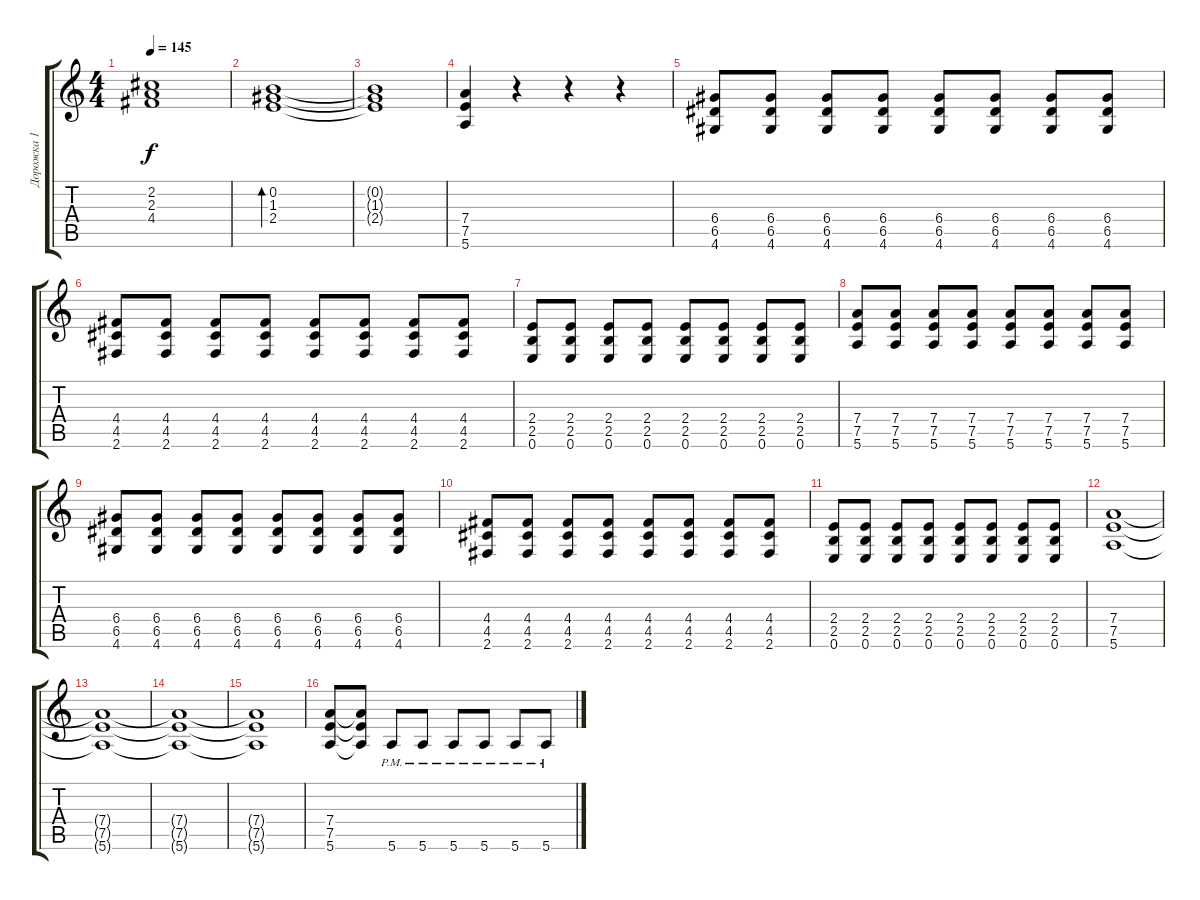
\track ("Дорожка 1" "Дорожка 1") {instrument overdrivenguitar}
\staff {score tabs}
\tuning (E4 B3 G3 D3 A2 E2) {hide}
\ts (4 4)
\tempo 145
\clef g2
\ks c
(2.2{t} 2.3{t} 4.4{t}).1{dy f} |
(0.2 1.3 2.4).1{bd 240} |
(0.2{t} 1.3{t} 2.4{t}).1 |
(7.4 7.5 5.6).4{balance 8 instrument overdrivenguitar} r.4 r.4 r.4 |
(6.4 6.5 4.6).8 (6.4 6.5 4.6).8 (6.4 6.5 4.6).8 (6.4 6.5 4.6).8 (6.4 6.5 4.6).8 (6.4 6.5 4.6).8 (6.4 6.5 4.6).8 (6.4 6.5 4.6).8 |
(4.4 4.5 2.6).8 (4.4 4.5 2.6).8 (4.4 4.5 2.6).8 (4.4 4.5 2.6).8 (4.4 4.5 2.6).8 (4.4 4.5 2.6).8 (4.4 4.5 2.6).8 (4.4 4.5 2.6).8 |
(2.4 2.5 0.6).8 (2.4 2.5 0.6).8 (2.4 2.5 0.6).8 (2.4 2.5 0.6).8 (2.4 2.5 0.6).8 (2.4 2.5 0.6).8 (2.4 2.5 0.6).8 (2.4 2.5 0.6).8 |
(7.4 7.5 5.6).8 (7.4 7.5 5.6).8 (7.4 7.5 5.6).8 (7.4 7.5 5.6).8 (7.4 7.5 5.6).8 (7.4 7.5 5.6).8 (7.4 7.5 5.6).8 (7.4 7.5 5.6).8 |
(6.4 6.5 4.6).8 (6.4 6.5 4.6).8 (6.4 6.5 4.6).8 (6.4 6.5 4.6).8 (6.4 6.5 4.6).8 (6.4 6.5 4.6).8 (6.4 6.5 4.6).8 (6.4 6.5 4.6).8 |
(4.4 4.5 2.6).8 (4.4 4.5 2.6).8 (4.4 4.5 2.6).8 (4.4 4.5 2.6).8 (4.4 4.5 2.6).8 (4.4 4.5 2.6).8 (4.4 4.5 2.6).8 (4.4 4.5 2.6).8 |
(2.4 2.5 0.6).8 (2.4 2.5 0.6).8 (2.4 2.5 0.6).8 (2.4 2.5 0.6).8 (2.4 2.5 0.6).8 (2.4 2.5 0.6).8 (2.4 2.5 0.6).8 (2.4 2.5 0.6).8 |
(7.4 7.5 5.6).1 |
(7.4{t} 7.5{t} 5.6{t}).1 |
(7.4{t} 7.5{t} 5.6{t}).1 |
(7.4{t} 7.5{t} 5.6{t}).1 |
(7.4 7.5 5.6).8 (7.4{t} 7.5{t} 5.6{t}).8 5.6{pm}.8 5.6{pm}.8 5.6{pm}.8 5.6{pm}.8 5.6{pm}.8 5.6{pm}.8
